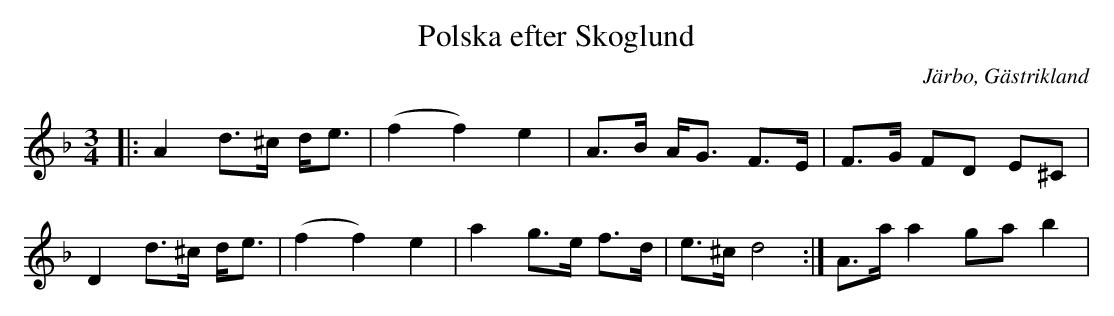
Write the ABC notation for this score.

X:1
T: Polska efter Skoglund
O: Järbo, Gästrikland
M: 3/4
L: 1/16
K: Dm
|:A4 d2>^c2 d2<e2 |(f4f4) e4| A2>B2 A2<G2 F2>E2|F2>G2 F2D2 E2^C2|D4 d2>^c2 d2<e2 |(f4f4) e4|a4 g2>e2 f2>d2|e2>^c2 d8:|A2>a2 a4g2a2 b4|
